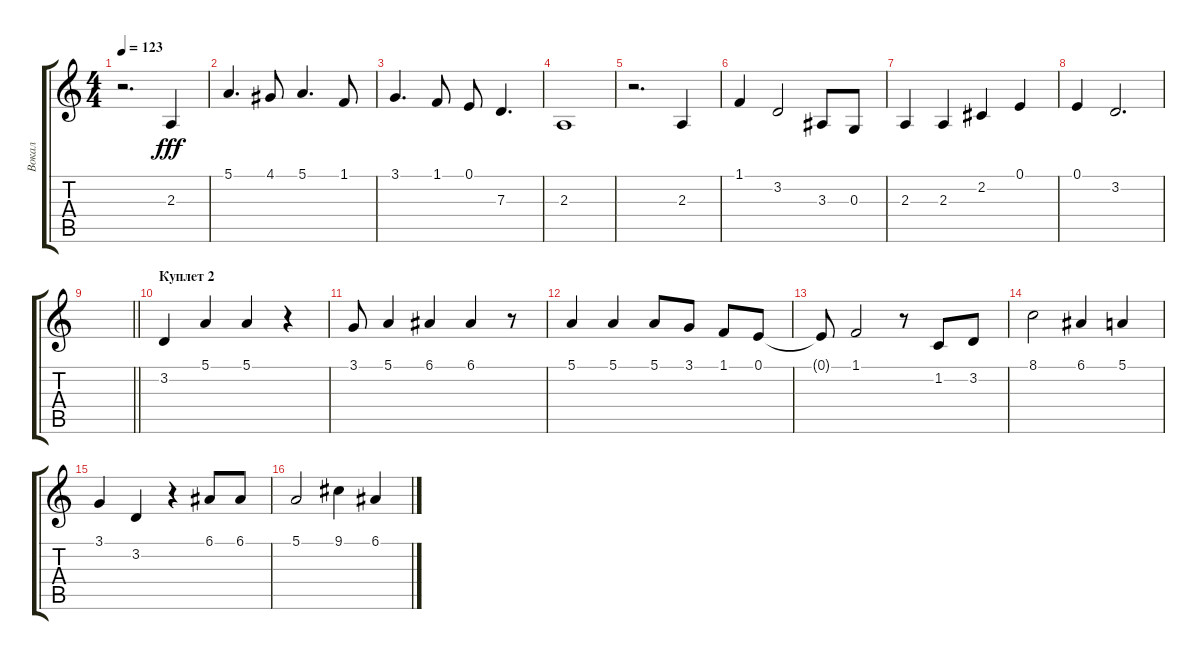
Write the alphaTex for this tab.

\track ("Вокал" "Вокал") {instrument lead6voice}
\staff {score tabs}
\tuning (E4 B3 G3 D3 A2 E2) {hide}
\ts (4 4)
\tempo 123
\clef g2
\ks c
r.2{d dy fff} 2.3.4 |
5.1.4{d} 4.1.8 5.1.4{d} 1.1.8 |
3.1.4{d} 1.1.8 0.1.8 7.3.4{d} |
2.3.1 |
r.2{d} 2.3.4 |
1.1.4 3.2.2 3.3.8 0.3.8 |
2.3.4 2.3.4 2.2.4 0.1.4 |
0.1.4 3.2.2{d} |
\barLineRight lightlight
|
\section ("" "Куплет 2")
3.2.4 5.1.4 5.1.4 r.4 |
3.1.8 5.1.4 6.1.4 6.1.4 r.8 |
5.1.4 5.1.4 5.1.8 3.1.8 1.1.8 0.1.8 |
0.1{t}.8 1.1.2 r.8 1.2.8 3.2.8 |
8.1.2 6.1.4 5.1.4 |
3.1.4 3.2.4 r.4 6.1.8 6.1.8 |
5.1.2 9.1.4 6.1.4
